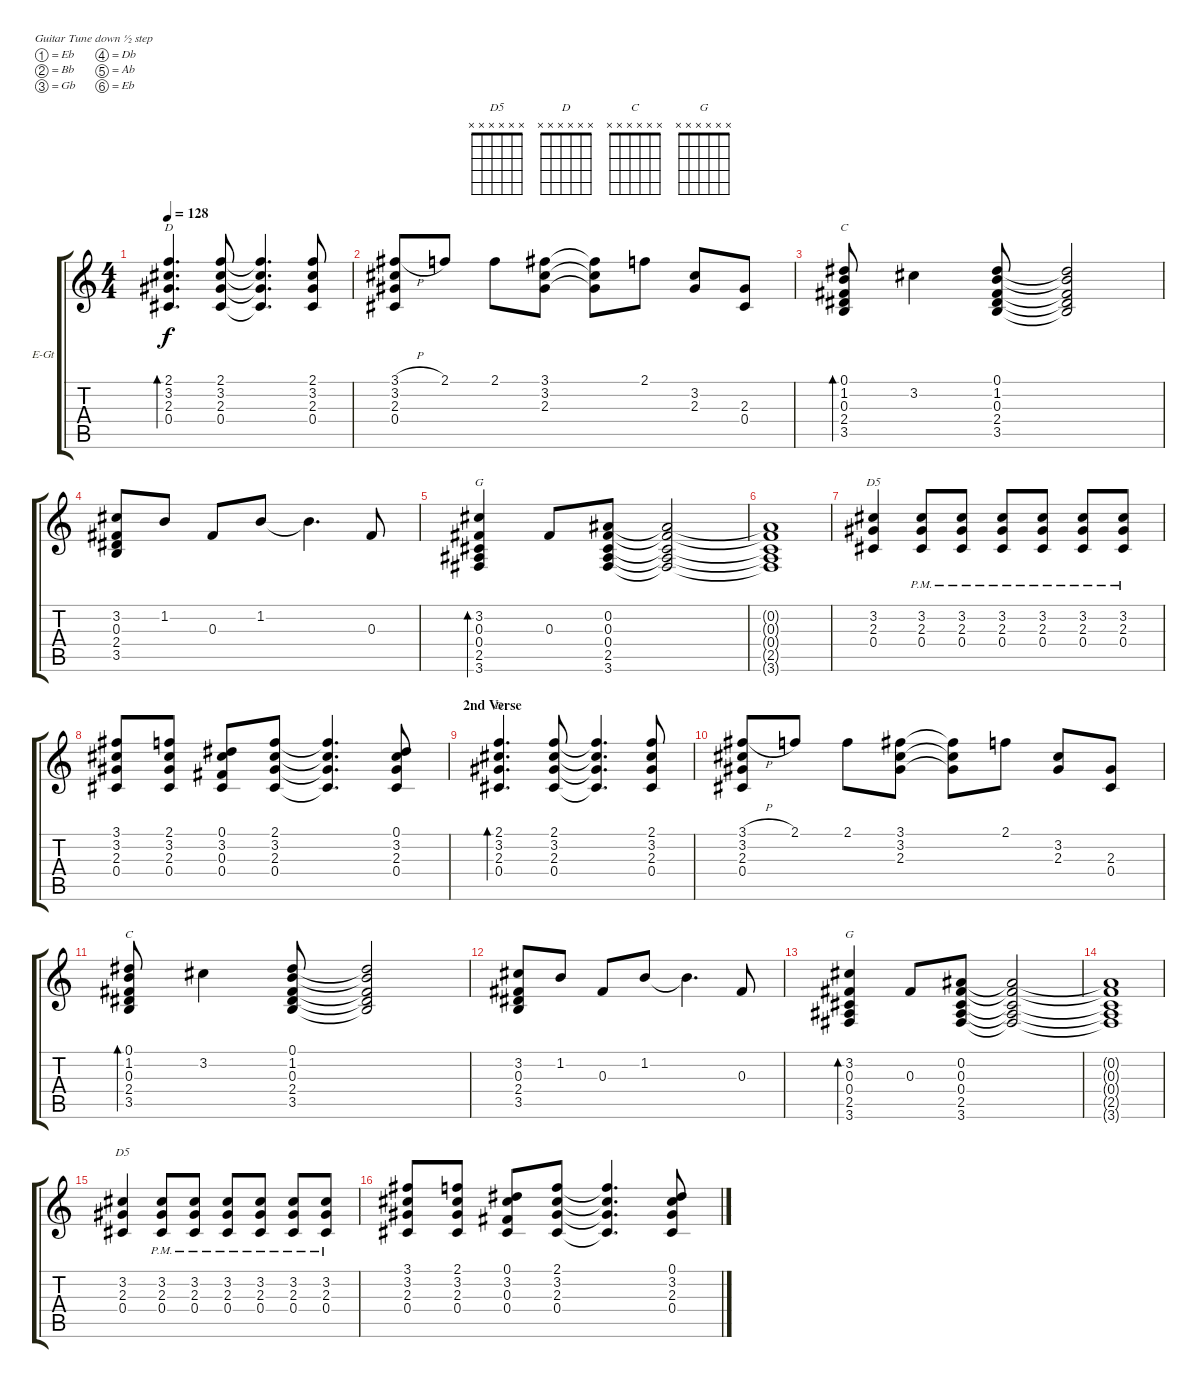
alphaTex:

\bracketExtendMode groupsimilarinstruments
\firstSystemTrackNameOrientation horizontal
\otherSystemsTrackNameOrientation horizontal
\track ("Guitar 2 (Izzy)" "E-Gt") {instrument distortionguitar}
\staff {score tabs}
\tuning (Eb4 Bb3 Gb3 Db3 Ab2 Eb2)
\chord ("D5" x x x x x x)
\chord ("D" x x x x x x)
\chord ("C" x x x x x x)
\chord ("G" x x x x x x)
\ts (4 4)
\tempo 128
\clef g2
\ks c
(2.1 3.2 2.3 0.4).4{d bd 60 ch "D" dy f} (2.1 3.2 2.3 0.4).8 (2.1{t} 3.2{t} 2.3{t} 0.4{t}).4{d} (2.1 3.2 2.3 0.4).8 |
(3.1{h} 3.2 2.3 0.4).8 2.1.8 2.1.8 (3.1 3.2 2.3).8 (3.1{t} 3.2{t} 2.3{t}).8 2.1.8 (3.2 2.3).8 (2.3 0.4).8 |
(0.1 1.2 0.3 2.4 3.5).8{bd 60 ch "C"} 3.2.4 (0.1 1.2 0.3 2.4 3.5).8 (0.1{t} 1.2{t} 0.3{t} 2.4{t} 3.5{t}).2 |
(3.2 0.3 2.4 3.5).8 1.2.8 0.3.8 1.2.8 1.2{t}.4{d} 0.3.8 |
(3.2 0.3 0.4 2.5 3.6).4{bd 60 ch "G"} 0.3.8 (0.2 0.3 0.4 2.5 3.6).8 (0.2{t} 0.3{t} 0.4{t} 2.5{t} 3.6{t}).2 |
(0.2{t} 0.3{t} 0.4{t} 2.5{t} 3.6{t}).1 |
(3.2 2.3 0.4).4{ch "D5"} (3.2{pm} 2.3{pm} 0.4{pm}).8 (3.2{pm} 2.3{pm} 0.4{pm}).8 (3.2{pm} 2.3{pm} 0.4{pm}).8 (3.2{pm} 2.3{pm} 0.4{pm}).8 (3.2{pm} 2.3{pm} 0.4{pm}).8 (3.2{pm} 2.3{pm} 0.4{pm}).8 |
(3.1 3.2 2.3 0.4).8 (2.1 3.2 2.3 0.4).8 (0.1 3.2 0.3 0.4).8 (2.1 3.2 2.3 0.4).8 (2.1{t} 3.2{t} 2.3{t} 0.4{t}).4{d} (0.1 3.2 2.3 0.4).8 |
\section ("" "2nd Verse")
(2.1 3.2 2.3 0.4).4{d bd 60 ch "D"} (2.1 3.2 2.3 0.4).8 (2.1{t} 3.2{t} 2.3{t} 0.4{t}).4{d} (2.1 3.2 2.3 0.4).8 |
(3.1{h} 3.2 2.3 0.4).8 2.1.8 2.1.8 (3.1 3.2 2.3).8 (3.1{t} 3.2{t} 2.3{t}).8 2.1.8 (3.2 2.3).8 (2.3 0.4).8 |
(0.1 1.2 0.3 2.4 3.5).8{bd 60 ch "C"} 3.2.4 (0.1 1.2 0.3 2.4 3.5).8 (0.1{t} 1.2{t} 0.3{t} 2.4{t} 3.5{t}).2 |
(3.2 0.3 2.4 3.5).8 1.2.8 0.3.8 1.2.8 1.2{t}.4{d} 0.3.8 |
(3.2 0.3 0.4 2.5 3.6).4{bd 60 ch "G"} 0.3.8 (0.2 0.3 0.4 2.5 3.6).8 (0.2{t} 0.3{t} 0.4{t} 2.5{t} 3.6{t}).2 |
(0.2{t} 0.3{t} 0.4{t} 2.5{t} 3.6{t}).1 |
(3.2 2.3 0.4).4{ch "D5"} (3.2{pm} 2.3{pm} 0.4{pm}).8 (3.2{pm} 2.3{pm} 0.4{pm}).8 (3.2{pm} 2.3{pm} 0.4{pm}).8 (3.2{pm} 2.3{pm} 0.4{pm}).8 (3.2{pm} 2.3{pm} 0.4{pm}).8 (3.2{pm} 2.3{pm} 0.4{pm}).8 |
(3.1 3.2 2.3 0.4).8 (2.1 3.2 2.3 0.4).8 (0.1 3.2 0.3 0.4).8 (2.1 3.2 2.3 0.4).8 (2.1{t} 3.2{t} 2.3{t} 0.4{t}).4{d} (0.1 3.2 2.3 0.4).8
